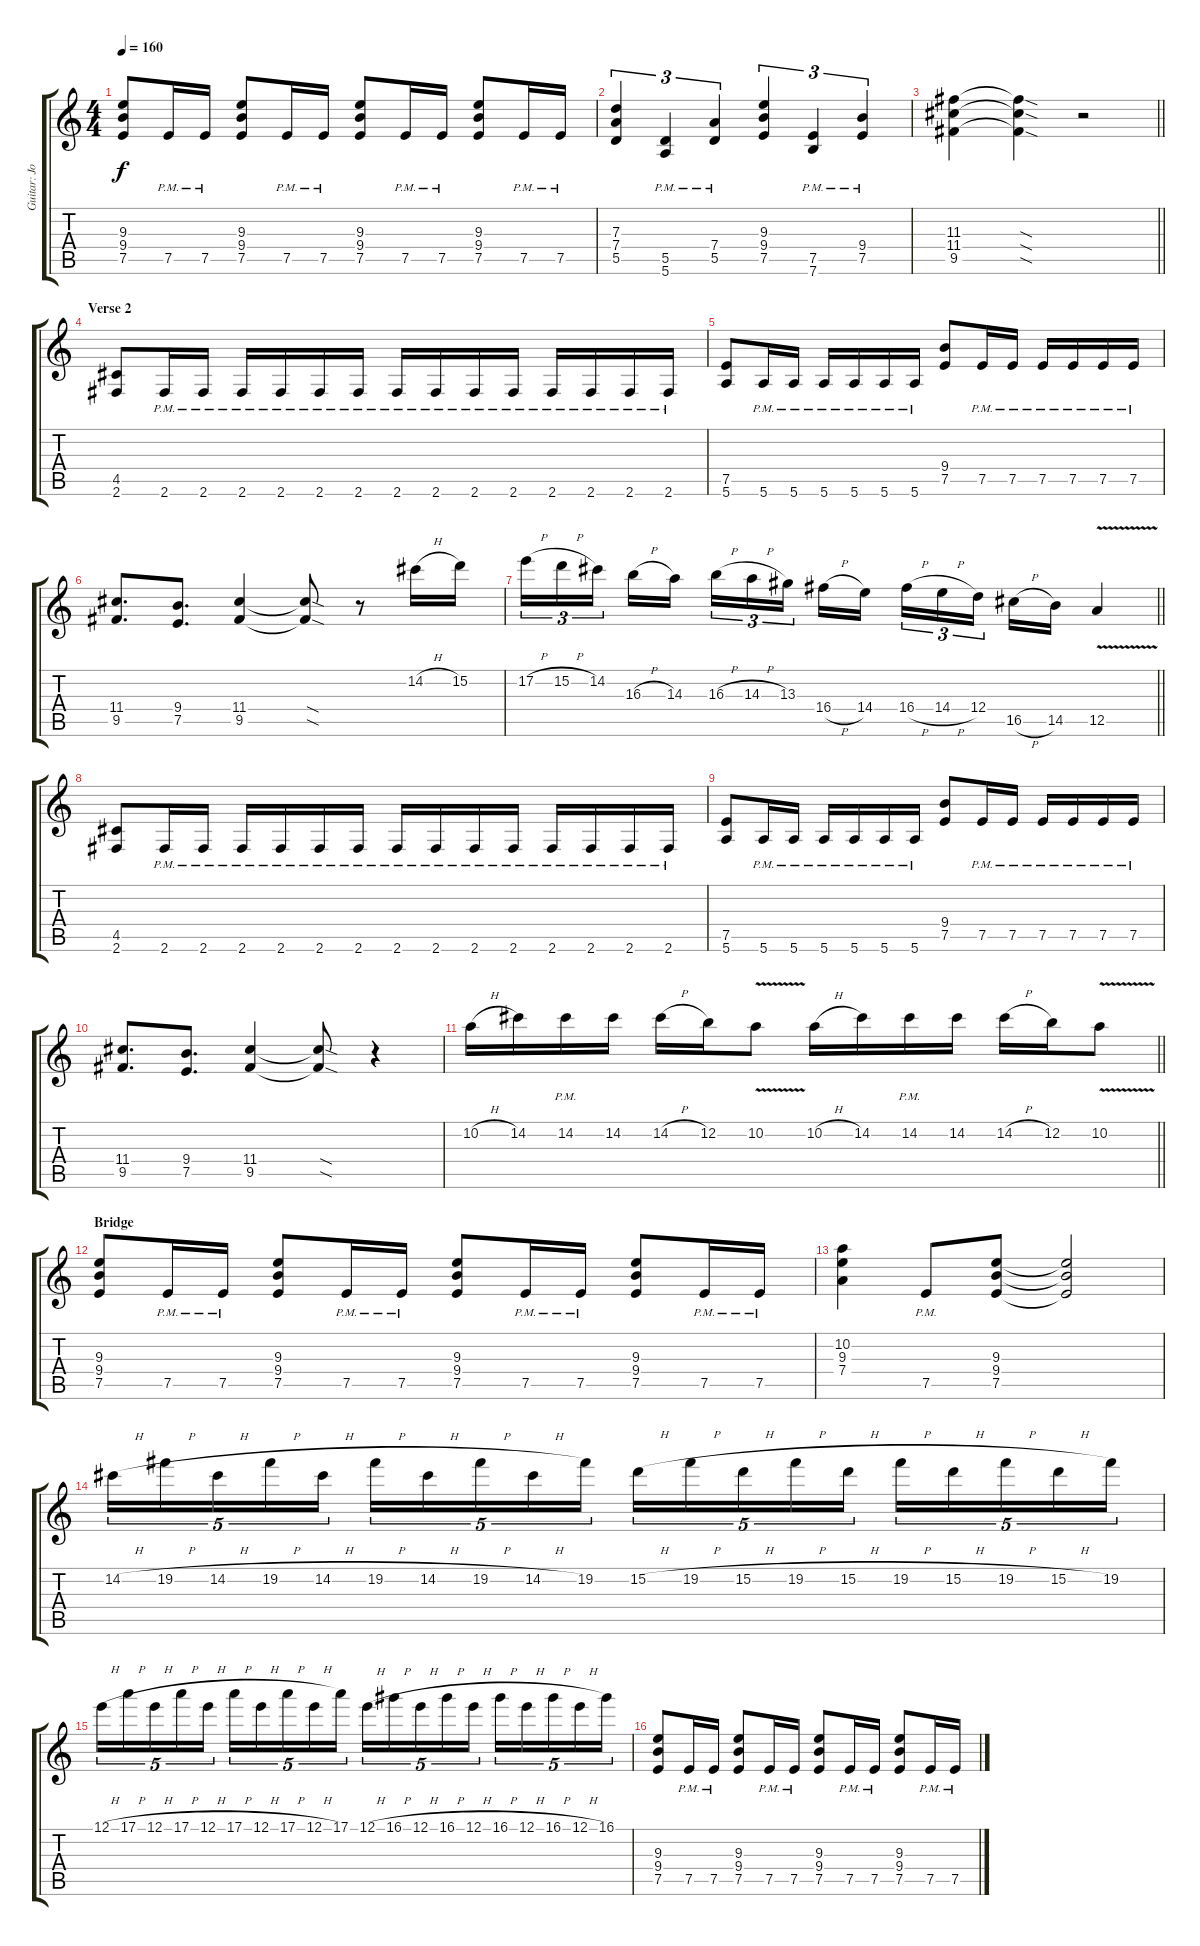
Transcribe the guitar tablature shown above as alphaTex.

\track ("Guitar: Jonny Nesta" "Guitar: Jo") {instrument distortionguitar}
\staff {score tabs}
\tuning (E4 B3 G3 D3 A2 E2) {hide}
\ts (4 4)
\tempo 160
\clef g2
\ks c
(9.3 9.4 7.5).8{dy f} 7.5{pm}.16 7.5{pm}.16 (9.3 9.4 7.5).8 7.5{pm}.16 7.5{pm}.16 (9.3 9.4 7.5).8 7.5{pm}.16 7.5{pm}.16 (9.3 9.4 7.5).8 7.5{pm}.16 7.5{pm}.16 |
(7.3 7.4 5.5).4{tu (3 2)} (5.5{pm} 5.6{pm}).4{tu (3 2)} (7.4{pm} 5.5{pm}).4{tu (3 2)} (9.3 9.4 7.5).4{tu (3 2)} (7.5{pm} 7.6{pm}).4{tu (3 2)} (9.4{pm} 7.5{pm}).4{tu (3 2)} |
\barLineRight lightlight
(11.3 11.4 9.5).4 (11.3{sod t} 11.4{sod t} 9.5{sod t}).4 r.2 |
\section ("" "Verse 2")
(4.5 2.6).8 2.6{pm}.16 2.6{pm}.16 2.6{pm}.16 2.6{pm}.16 2.6{pm}.16 2.6{pm}.16 2.6{pm}.16 2.6{pm}.16 2.6{pm}.16 2.6{pm}.16 2.6{pm}.16 2.6{pm}.16 2.6{pm}.16 2.6{pm}.16 |
(7.5 5.6).8 5.6{pm}.16 5.6{pm}.16 5.6{pm}.16 5.6{pm}.16 5.6{pm}.16 5.6{pm}.16 (9.4 7.5).8 7.5{pm}.16 7.5{pm}.16 7.5{pm}.16 7.5{pm}.16 7.5{pm}.16 7.5{pm}.16 |
(11.4 9.5).8{d} (9.4 7.5).8{d} (11.4 9.5).4 (11.4{sod t} 9.5{sod t}).8 r.8 14.2{h}.16 15.2.16 |
\barLineRight lightlight
17.2{h}.16{tu (3 2)} 15.2{h}.16{tu (3 2)} 14.2.16{tu (3 2) beam splitsecondary} 16.3{h}.16 14.3.16 16.3{h}.16{tu (3 2)} 14.3{h}.16{tu (3 2)} 13.3.16{tu (3 2) beam splitsecondary} 16.4{h}.16 14.4.16 16.4{h}.16{tu (3 2)} 14.4{h}.16{tu (3 2)} 12.4.16{tu (3 2) beam splitsecondary} 16.5{h}.16 14.5.16 12.5{v}.4 |
(4.5 2.6).8 2.6{pm}.16 2.6{pm}.16 2.6{pm}.16 2.6{pm}.16 2.6{pm}.16 2.6{pm}.16 2.6{pm}.16 2.6{pm}.16 2.6{pm}.16 2.6{pm}.16 2.6{pm}.16 2.6{pm}.16 2.6{pm}.16 2.6{pm}.16 |
(7.5 5.6).8 5.6{pm}.16 5.6{pm}.16 5.6{pm}.16 5.6{pm}.16 5.6{pm}.16 5.6{pm}.16 (9.4 7.5).8 7.5{pm}.16 7.5{pm}.16 7.5{pm}.16 7.5{pm}.16 7.5{pm}.16 7.5{pm}.16 |
(11.4 9.5).8{d} (9.4 7.5).8{d} (11.4 9.5).4 (11.4{sod t} 9.5{sod t}).8 r.4 |
\barLineRight lightlight
10.2{h}.16 14.2.16 14.2{pm}.16 14.2.16 14.2{h}.16 12.2.16 10.2{v}.8 10.2{h}.16 14.2.16 14.2{pm}.16 14.2.16 14.2{h}.16 12.2.16 10.2{v}.8 |
\section ("" "Bridge")
(9.3 9.4 7.5).8 7.5{pm}.16 7.5{pm}.16 (9.3 9.4 7.5).8 7.5{pm}.16 7.5{pm}.16 (9.3 9.4 7.5).8 7.5{pm}.16 7.5{pm}.16 (9.3 9.4 7.5).8 7.5{pm}.16 7.5{pm}.16 |
(10.2 9.3 7.4).4 7.5{pm}.8 (9.3 9.4 7.5).8 (9.3{t} 9.4{t} 7.5{t}).2 |
14.2{h}.16{tu (5 4)} 19.2{h}.16{tu (5 4)} 14.2{h}.16{tu (5 4)} 19.2{h}.16{tu (5 4)} 14.2{h}.16{tu (5 4)} 19.2{h}.16{tu (5 4)} 14.2{h}.16{tu (5 4)} 19.2{h}.16{tu (5 4)} 14.2{h}.16{tu (5 4)} 19.2.16{tu (5 4)} 15.2{h}.16{tu (5 4)} 19.2{h}.16{tu (5 4)} 15.2{h}.16{tu (5 4)} 19.2{h}.16{tu (5 4)} 15.2{h}.16{tu (5 4)} 19.2{h}.16{tu (5 4)} 15.2{h}.16{tu (5 4)} 19.2{h}.16{tu (5 4)} 15.2{h}.16{tu (5 4)} 19.2.16{tu (5 4)} |
12.1{h}.16{tu (5 4)} 17.1{h}.16{tu (5 4)} 12.1{h}.16{tu (5 4)} 17.1{h}.16{tu (5 4)} 12.1{h}.16{tu (5 4)} 17.1{h}.16{tu (5 4)} 12.1{h}.16{tu (5 4)} 17.1{h}.16{tu (5 4)} 12.1{h}.16{tu (5 4)} 17.1.16{tu (5 4)} 12.1{h}.16{tu (5 4)} 16.1{h}.16{tu (5 4)} 12.1{h}.16{tu (5 4)} 16.1{h}.16{tu (5 4)} 12.1{h}.16{tu (5 4)} 16.1{h}.16{tu (5 4)} 12.1{h}.16{tu (5 4)} 16.1{h}.16{tu (5 4)} 12.1{h}.16{tu (5 4)} 16.1.16{tu (5 4)} |
(9.3 9.4 7.5).8 7.5{pm}.16 7.5{pm}.16 (9.3 9.4 7.5).8 7.5{pm}.16 7.5{pm}.16 (9.3 9.4 7.5).8 7.5{pm}.16 7.5{pm}.16 (9.3 9.4 7.5).8 7.5{pm}.16 7.5{pm}.16
